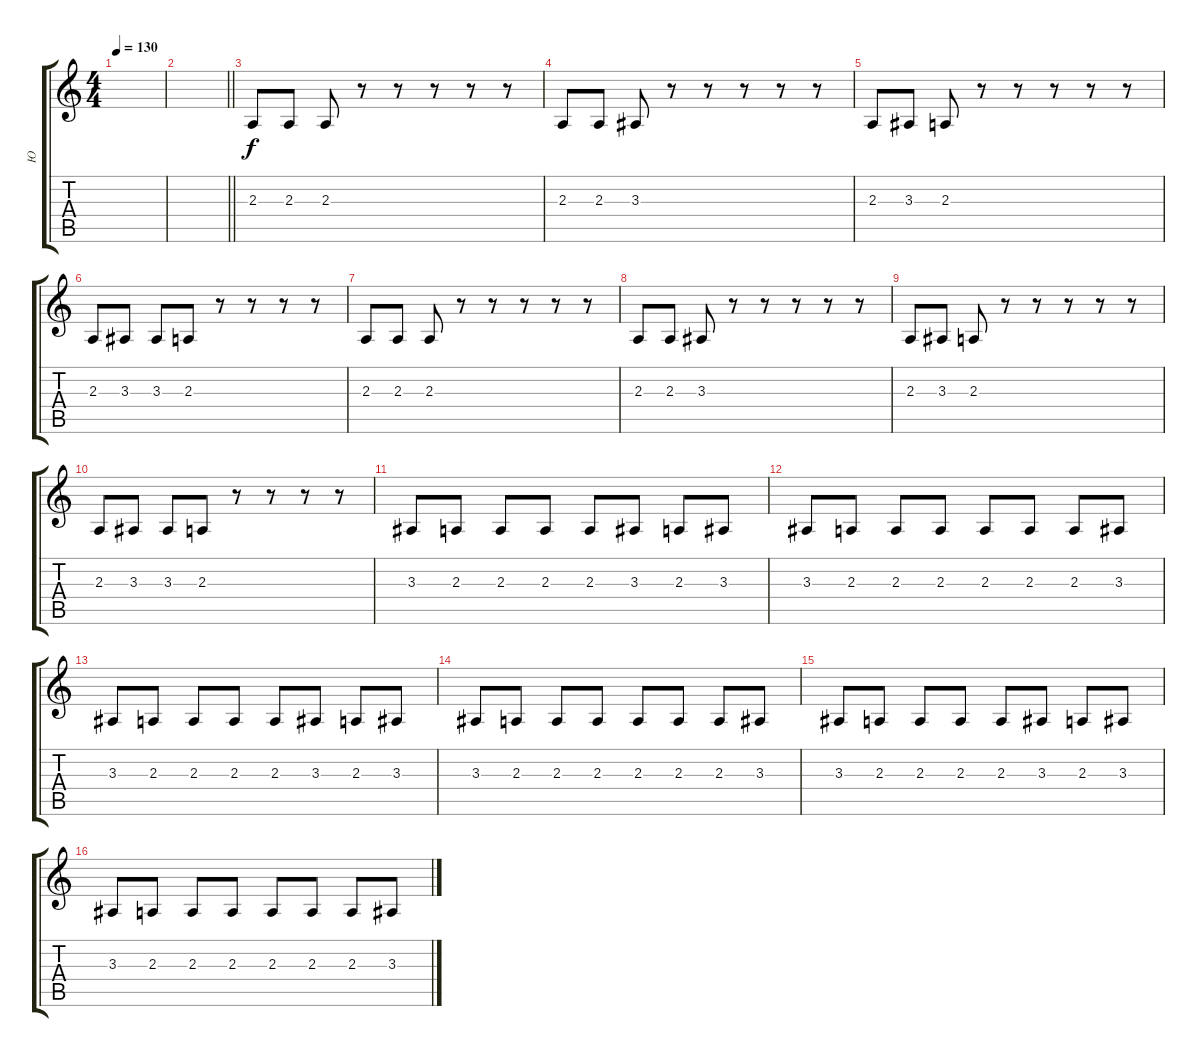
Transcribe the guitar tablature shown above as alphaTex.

\track ("Ю" "Ю") {instrument lead1square}
\staff {score tabs}
\tuning (E4 B3 G3 D3 A2 E2) {hide}
\ts (4 4)
\tempo 130
\clef g2
\ks c
|
\barLineRight lightlight
|
2.3.8 2.3.8 2.3.8 r.8 r.8 r.8 r.8 r.8 |
2.3.8 2.3.8 3.3.8 r.8 r.8 r.8 r.8 r.8 |
2.3.8 3.3.8 2.3.8 r.8 r.8 r.8 r.8 r.8 |
2.3.8 3.3.8 3.3.8 2.3.8 r.8 r.8 r.8 r.8 |
2.3.8 2.3.8 2.3.8 r.8 r.8 r.8 r.8 r.8 |
2.3.8 2.3.8 3.3.8 r.8 r.8 r.8 r.8 r.8 |
2.3.8 3.3.8 2.3.8 r.8 r.8 r.8 r.8 r.8 |
2.3.8 3.3.8 3.3.8 2.3.8 r.8 r.8 r.8 r.8 |
3.3.8 2.3.8 2.3.8 2.3.8 2.3.8 3.3.8 2.3.8 3.3.8 |
3.3.8 2.3.8 2.3.8 2.3.8 2.3.8 2.3.8 2.3.8 3.3.8 |
3.3.8 2.3.8 2.3.8 2.3.8 2.3.8 3.3.8 2.3.8 3.3.8 |
3.3.8 2.3.8 2.3.8 2.3.8 2.3.8 2.3.8 2.3.8 3.3.8 |
3.3.8 2.3.8 2.3.8 2.3.8 2.3.8 3.3.8 2.3.8 3.3.8 |
3.3.8 2.3.8 2.3.8 2.3.8 2.3.8 2.3.8 2.3.8 3.3.8
